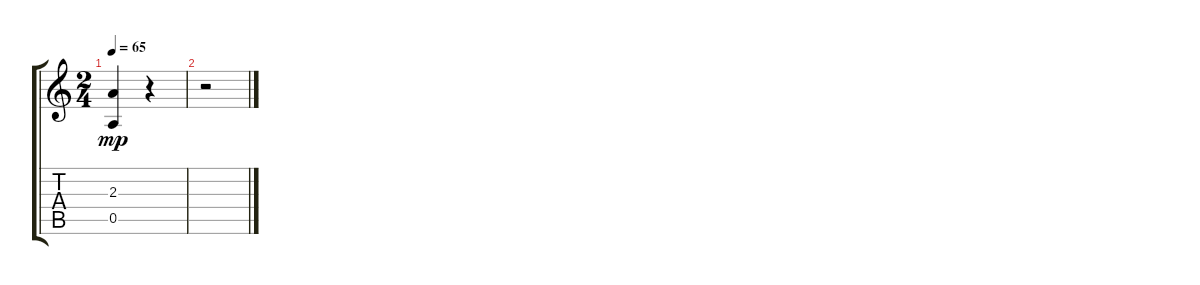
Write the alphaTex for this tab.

\track "" {instrument acousticguitarnylon}
\staff {score tabs}
\tuning (E4 B3 G3 D3 A2 D2) {hide}
\ts (2 4)
\tempo 65
\clef g2
\ks c
(2.3 0.5).4{dy mp} r.4 |
r.2
